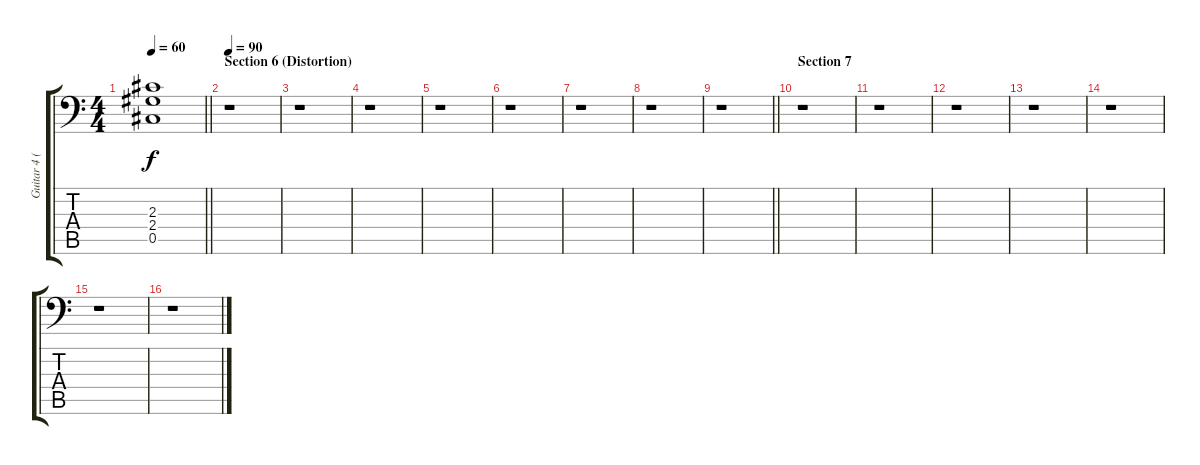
\track ("Guitar 4 (Mild Overdrive)" "Guitar 4 (") {instrument electricguitarclean}
\staff {score tabs}
\tuning (Ab3 Eb3 B2 Gb2 Db2 Ab1) {hide}
\ts (4 4)
\tempo 60
\clef f4
\barLineRight lightlight
\ks c
(2.3{t} 2.4{t} 0.5{t}).1{dy f} |
\section ("" "Section 6 (Distortion)")
\tempo 90
r.1 |
r.1 |
r.1 |
r.1 |
r.1 |
r.1 |
r.1 |
\barLineRight lightlight
r.1 |
\section ("" "Section 7")
r.1 |
r.1 |
r.1 |
r.1 |
r.1 |
r.1 |
r.1
